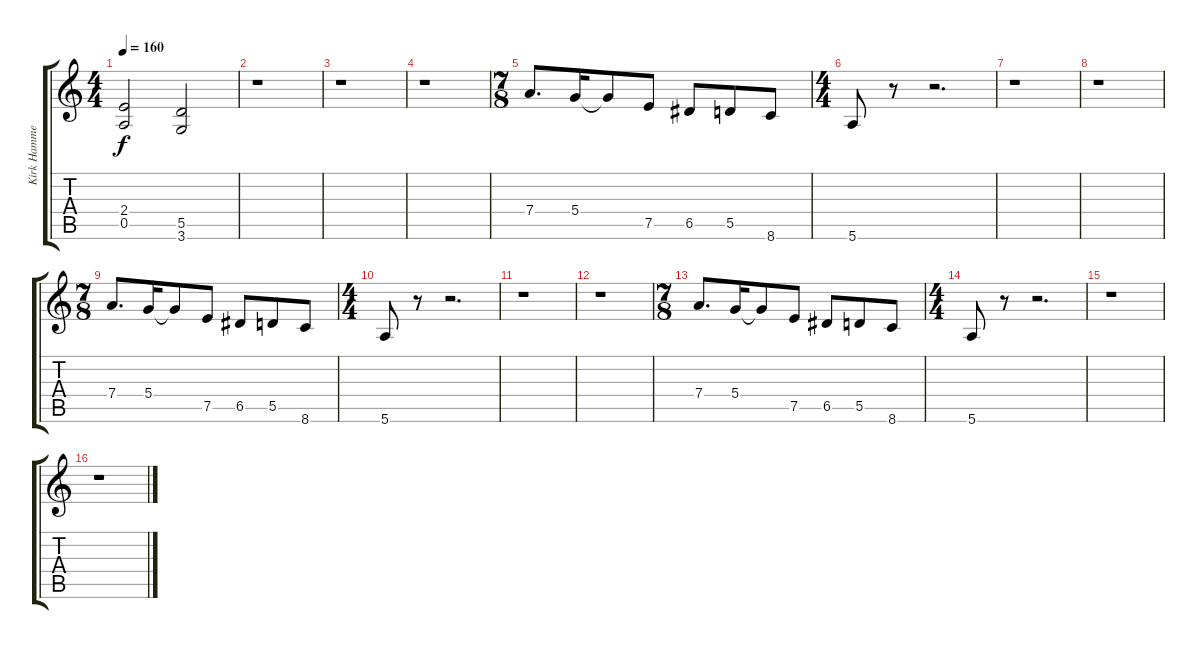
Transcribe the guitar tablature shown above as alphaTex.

\track ("Kirk Hammett" "Kirk Hamme") {instrument distortionguitar}
\staff {score tabs}
\tuning (E4 B3 G3 D3 A2 E2) {hide}
\ts (4 4)
\tempo 160
\clef g2
\ks c
(2.4 0.5).2{dy f} (5.5 3.6).2 |
r.1 |
r.1 |
r.1 |
\ts (7 8)
7.4.8{d} 5.4.16 5.4{t}.8 7.5.8 6.5.8 5.5.8 8.6.8 |
\ts (4 4)
5.6.8 r.8 r.2{d} |
r.1 |
r.1 |
\ts (7 8)
7.4.8{d} 5.4.16 5.4{t}.8 7.5.8 6.5.8 5.5.8 8.6.8 |
\ts (4 4)
5.6.8 r.8 r.2{d} |
r.1 |
r.1 |
\ts (7 8)
7.4.8{d} 5.4.16 5.4{t}.8 7.5.8 6.5.8 5.5.8 8.6.8 |
\ts (4 4)
5.6.8 r.8 r.2{d} |
r.1 |
r.1
